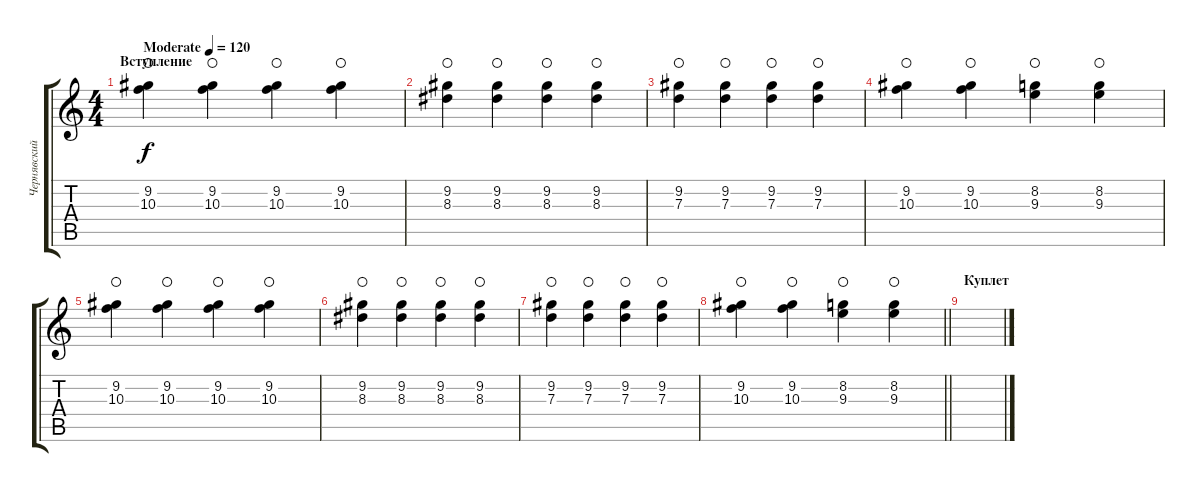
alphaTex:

\track ("Чернявский" "Чернявский") {instrument distortionguitar}
\staff {score tabs}
\tuning (E4 B3 G3 D3 A2 E2) {hide}
\ts (4 4)
\section ("" "Вступление")
\tempo (120 "Moderate")
\clef g2
\ks c
(9.2 10.3).4{dy f instrument distortionguitar waho} (9.2 10.3).4{waho} (9.2 10.3).4{waho} (9.2 10.3).4{waho} |
(9.2 8.3).4{waho} (9.2 8.3).4{waho} (9.2 8.3).4{waho} (9.2 8.3).4{waho} |
(9.2 7.3).4{waho} (9.2 7.3).4{waho} (9.2 7.3).4{waho} (9.2 7.3).4{waho} |
(9.2 10.3).4{waho} (9.2 10.3).4{waho} (8.2 9.3).4{waho} (8.2 9.3).4{waho} |
(9.2 10.3).4{waho} (9.2 10.3).4{waho} (9.2 10.3).4{waho} (9.2 10.3).4{waho} |
(9.2 8.3).4{waho} (9.2 8.3).4{waho} (9.2 8.3).4{waho} (9.2 8.3).4{waho} |
(9.2 7.3).4{waho} (9.2 7.3).4{waho} (9.2 7.3).4{waho} (9.2 7.3).4{waho} |
\barLineRight lightlight
(9.2 10.3).4{waho} (9.2 10.3).4{waho} (8.2 9.3).4{waho} (8.2 9.3).4{waho} |
\section ("" "Куплет")
